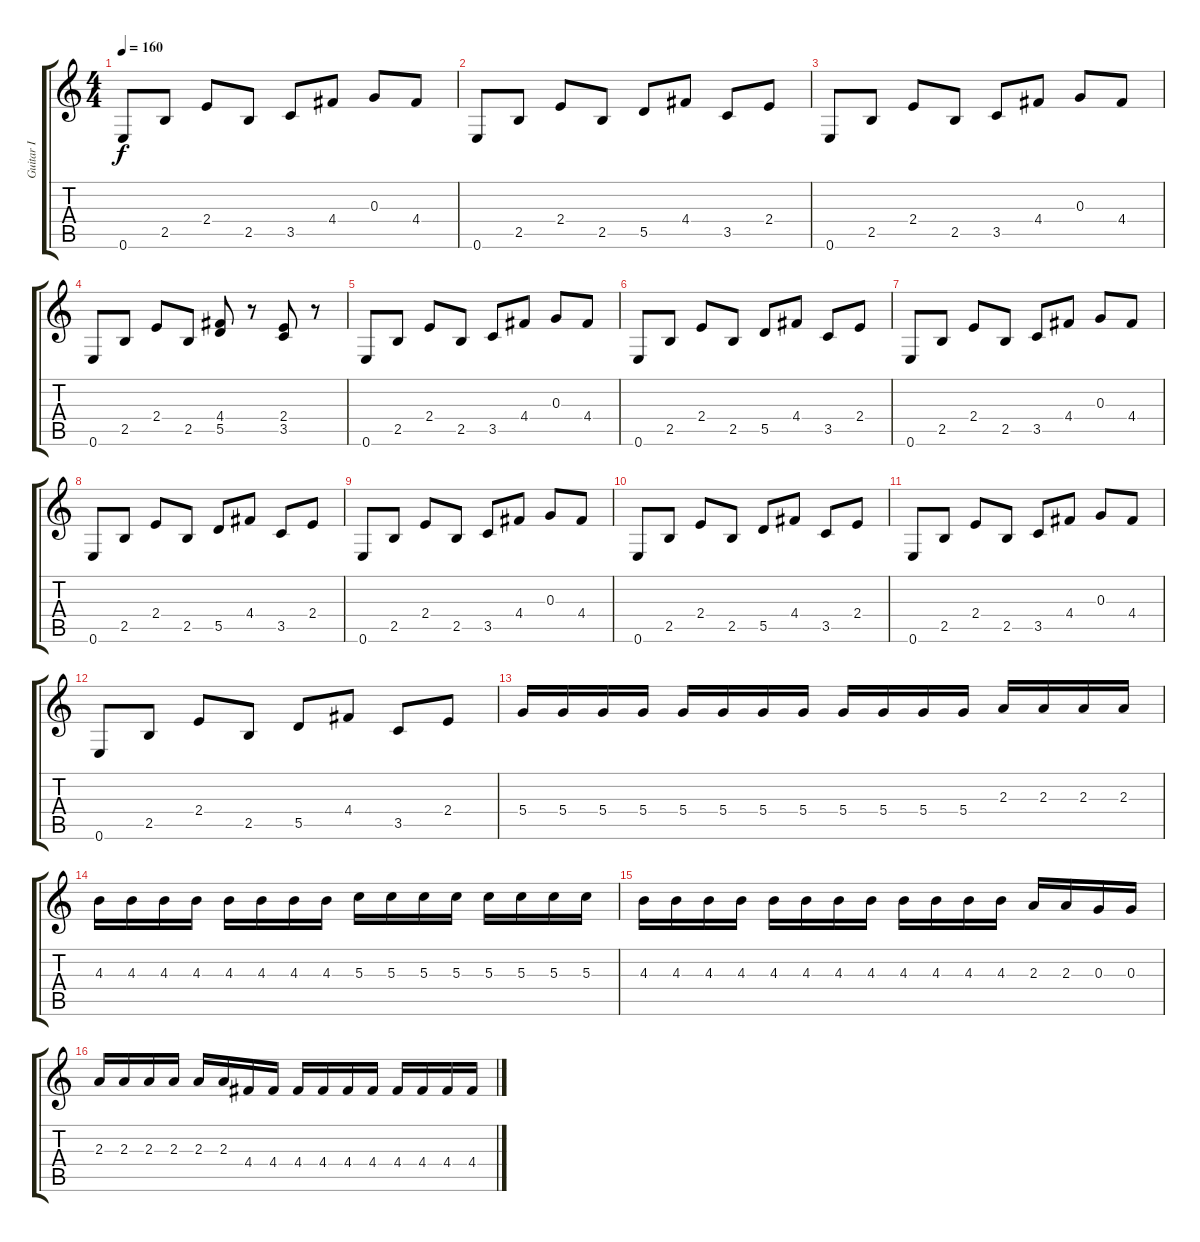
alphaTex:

\track ("Guitar I" "Guitar I") {instrument distortionguitar}
\staff {score tabs}
\tuning (E4 B3 G3 D3 A2 E2) {hide}
\ts (4 4)
\tempo 160
\clef g2
\ks c
0.6.8{dy f} 2.5.8 2.4.8 2.5.8 3.5.8 4.4.8 0.3.8 4.4.8 |
0.6.8 2.5.8 2.4.8 2.5.8 5.5.8 4.4.8 3.5.8 2.4.8 |
0.6.8 2.5.8 2.4.8 2.5.8 3.5.8 4.4.8 0.3.8 4.4.8 |
0.6.8 2.5.8 2.4.8 2.5.8 (4.4 5.5).8 r.8 (2.4 3.5).8 r.8 |
0.6.8 2.5.8 2.4.8 2.5.8 3.5.8 4.4.8 0.3.8 4.4.8 |
0.6.8 2.5.8 2.4.8 2.5.8 5.5.8 4.4.8 3.5.8 2.4.8 |
0.6.8 2.5.8 2.4.8 2.5.8 3.5.8 4.4.8 0.3.8 4.4.8 |
0.6.8 2.5.8 2.4.8 2.5.8 5.5.8 4.4.8 3.5.8 2.4.8 |
0.6.8 2.5.8 2.4.8 2.5.8 3.5.8 4.4.8 0.3.8 4.4.8 |
0.6.8 2.5.8 2.4.8 2.5.8 5.5.8 4.4.8 3.5.8 2.4.8 |
0.6.8 2.5.8 2.4.8 2.5.8 3.5.8 4.4.8 0.3.8 4.4.8 |
0.6.8 2.5.8 2.4.8 2.5.8 5.5.8 4.4.8 3.5.8 2.4.8 |
5.4.16 5.4.16 5.4.16 5.4.16 5.4.16 5.4.16 5.4.16 5.4.16 5.4.16 5.4.16 5.4.16 5.4.16 2.3.16 2.3.16 2.3.16 2.3.16 |
4.3.16 4.3.16 4.3.16 4.3.16 4.3.16 4.3.16 4.3.16 4.3.16 5.3.16 5.3.16 5.3.16 5.3.16 5.3.16 5.3.16 5.3.16 5.3.16 |
4.3.16 4.3.16 4.3.16 4.3.16 4.3.16 4.3.16 4.3.16 4.3.16 4.3.16 4.3.16 4.3.16 4.3.16 2.3.16 2.3.16 0.3.16 0.3.16 |
2.3.16 2.3.16 2.3.16 2.3.16 2.3.16 2.3.16 4.4.16 4.4.16 4.4.16 4.4.16 4.4.16 4.4.16 4.4.16 4.4.16 4.4.16 4.4.16
